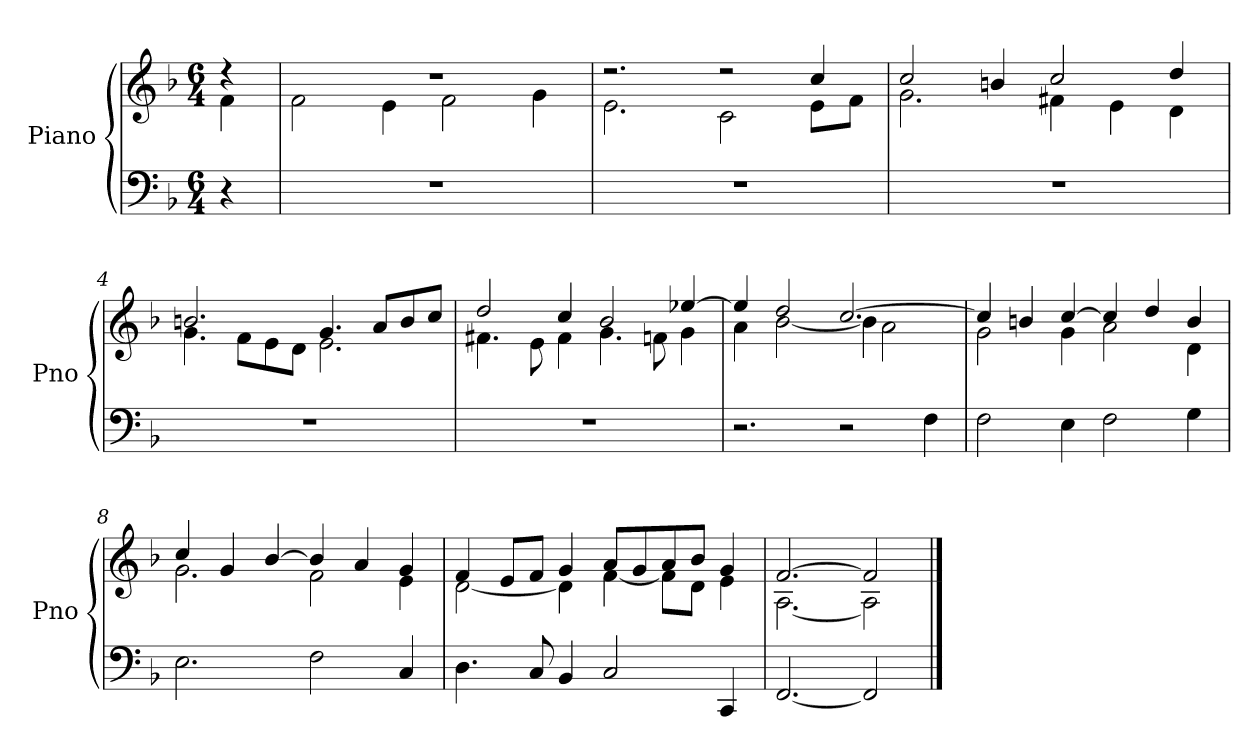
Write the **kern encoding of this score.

**kern	**kern
*part1	*part1
*staff2	*staff1
*I"Piano	*
*I'Pno	*
*clefF4	*clefG2
*k[b-]	*k[b-]
*M6/4	*M6/4
=	=
*	*^
4r	4r	4f\
=1	=1	=1
1.r	1.r	2f\
.	.	4e\
.	.	2f\
.	.	4g\
=2	=2	=2
1.r	2.r	2.e\
.	2r	2c\
.	4cc/	8e\L
.	.	8f\J
=3	=3	=3
1.r	2cc/	2.g\
.	4bn/	.
.	2cc/	4f#X\
.	.	4e\
.	4dd/	4d\
=4	=4	=4
1.r	2.bn/	4.g\
.	.	8f\L
.	.	8e\
.	.	8d\J
.	4.g/	2.e\
.	8a/L	.
.	8b/	.
.	8cc/J	.
=5	=5	=5
1.r	2dd/	4.f#X\
.	.	8e\
.	4cc/	4f#\
.	2b-/	4.g\
.	.	8fn\
.	[4ee-X/	4g\
!!LO:LB:g=z	!!
=6	=6	=6
2.r	4ee-/]	4a\
.	2dd/	[2b-\
2r	[2.cc/	4b-\]
.	.	2a\
4F\	.	.
=7	=7	=7
2F\	4cc/]	2g\
.	4bn/	.
4E\	[4cc/	4g\
2F\	4cc/]	2a\
.	4dd/	.
4G\	4b/	4d\
=8	=8	=8
2.E\	4cc/	2.g\
.	4g/	.
.	[4b-/	.
2F\	4b-/]	2f\
.	4a/	.
4C/	4g/	4e\
=9	=9	=9
4.D\	4f/	[2d\
.	8e/L	.
8C/	8f/J	.
4BB-/	4g/	4d\]
2C/	8a/L	[4f\
.	8g/	.
.	8a/	8f\L]
.	8b-/J	8d\J
4CC/	4g/	4e\
=10	=10	=10
[2.FF/	[2.f/	[2.A\
2FF/]	2f/]	2A\]
*	*v	*v
==	==
*-	*-
